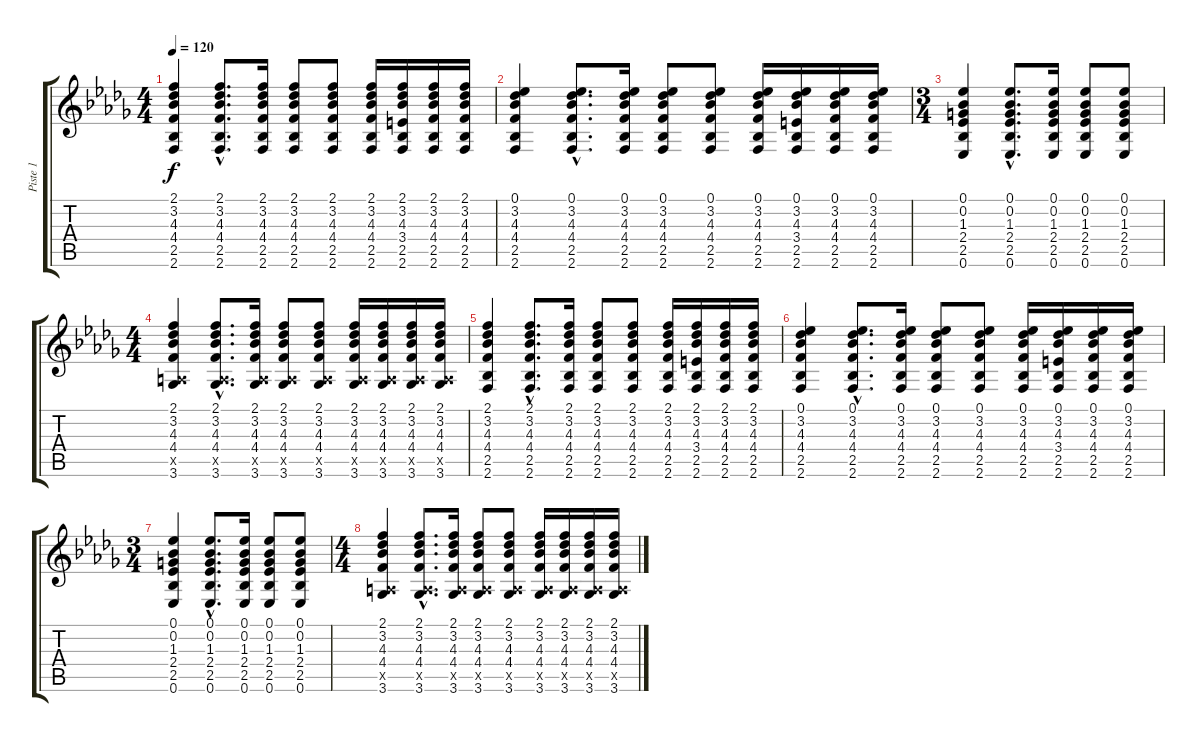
\track ("Piste 1" "Piste 1") {instrument acousticguitarnylon}
\staff {score tabs}
\tuning (Eb4 Bb3 Gb3 Db3 Ab2 Eb2) {hide}
\ts (4 4)
\tempo 120
\clef g2
\ks db
(2.1 3.2 4.3 4.4 2.5 2.6).4{dy f} (2.1{hac} 3.2{hac} 4.3{hac} 4.4{hac} 2.5{hac} 2.6{hac}).8{d} (2.1 3.2 4.3 4.4 2.5 2.6).16 (2.1 3.2 4.3 4.4 2.5 2.6).8 (2.1 3.2 4.3 4.4 2.5 2.6).8 (2.1 3.2 4.3 4.4 2.5 2.6).16 (2.1 3.2 4.3 3.4 2.5 2.6).16 (2.1 3.2 4.3 4.4 2.5 2.6).16 (2.1 3.2 4.3 4.4 2.5 2.6).16 |
(0.1 3.2 4.3 4.4 2.5 2.6).4 (0.1{hac} 3.2{hac} 4.3{hac} 4.4{hac} 2.5{hac} 2.6{hac}).8{d} (0.1 3.2 4.3 4.4 2.5 2.6).16 (0.1 3.2 4.3 4.4 2.5 2.6).8 (0.1 3.2 4.3 4.4 2.5 2.6).8 (0.1 3.2 4.3 4.4 2.5 2.6).16 (0.1 3.2 4.3 3.4 2.5 2.6).16 (0.1 3.2 4.3 4.4 2.5 2.6).16 (0.1 3.2 4.3 4.4 2.5 2.6).16 |
\ts (3 4)
(0.1 0.2 1.3 2.4 2.5 0.6).4 (0.1{hac} 0.2{hac} 1.3{hac} 2.4{hac} 2.5{hac} 0.6{hac}).8{d} (0.1 0.2 1.3 2.4 2.5 0.6).16 (0.1 0.2 1.3 2.4 2.5 0.6).8 (0.1 0.2 1.3 2.4 2.5 0.6).8 |
\ts (4 4)
(2.1 3.2 4.3 4.4 1.5{x} 3.6).4 (2.1{hac} 3.2{hac} 4.3{hac} 4.4{hac} 1.5{hac x} 3.6{hac}).8{d} (2.1 3.2 4.3 4.4 1.5{x} 3.6).16 (2.1 3.2 4.3 4.4 1.5{x} 3.6).8 (2.1 3.2 4.3 4.4 1.5{x} 3.6).8 (2.1 3.2 4.3 4.4 1.5{x} 3.6).16 (2.1 3.2 4.3 4.4 1.5{x} 3.6).16 (2.1 3.2 4.3 4.4 1.5{x} 3.6).16 (2.1 3.2 4.3 4.4 1.5{x} 3.6).16 |
(2.1 3.2 4.3 4.4 2.5 2.6).4 (2.1{hac} 3.2{hac} 4.3{hac} 4.4{hac} 2.5{hac} 2.6{hac}).8{d} (2.1 3.2 4.3 4.4 2.5 2.6).16 (2.1 3.2 4.3 4.4 2.5 2.6).8 (2.1 3.2 4.3 4.4 2.5 2.6).8 (2.1 3.2 4.3 4.4 2.5 2.6).16 (2.1 3.2 4.3 3.4 2.5 2.6).16 (2.1 3.2 4.3 4.4 2.5 2.6).16 (2.1 3.2 4.3 4.4 2.5 2.6).16 |
(0.1 3.2 4.3 4.4 2.5 2.6).4 (0.1{hac} 3.2{hac} 4.3{hac} 4.4{hac} 2.5{hac} 2.6{hac}).8{d} (0.1 3.2 4.3 4.4 2.5 2.6).16 (0.1 3.2 4.3 4.4 2.5 2.6).8 (0.1 3.2 4.3 4.4 2.5 2.6).8 (0.1 3.2 4.3 4.4 2.5 2.6).16 (0.1 3.2 4.3 3.4 2.5 2.6).16 (0.1 3.2 4.3 4.4 2.5 2.6).16 (0.1 3.2 4.3 4.4 2.5 2.6).16 |
\ts (3 4)
(0.1 0.2 1.3 2.4 2.5 0.6).4 (0.1{hac} 0.2{hac} 1.3{hac} 2.4{hac} 2.5{hac} 0.6{hac}).8{d} (0.1 0.2 1.3 2.4 2.5 0.6).16 (0.1 0.2 1.3 2.4 2.5 0.6).8 (0.1 0.2 1.3 2.4 2.5 0.6).8 |
\ts (4 4)
(2.1 3.2 4.3 4.4 1.5{x} 3.6).4 (2.1{hac} 3.2{hac} 4.3{hac} 4.4{hac} 1.5{hac x} 3.6{hac}).8{d} (2.1 3.2 4.3 4.4 1.5{x} 3.6).16 (2.1 3.2 4.3 4.4 1.5{x} 3.6).8 (2.1 3.2 4.3 4.4 1.5{x} 3.6).8 (2.1 3.2 4.3 4.4 1.5{x} 3.6).16 (2.1 3.2 4.3 4.4 1.5{x} 3.6).16 (2.1 3.2 4.3 4.4 1.5{x} 3.6).16 (2.1 3.2 4.3 4.4 1.5{x} 3.6).16
